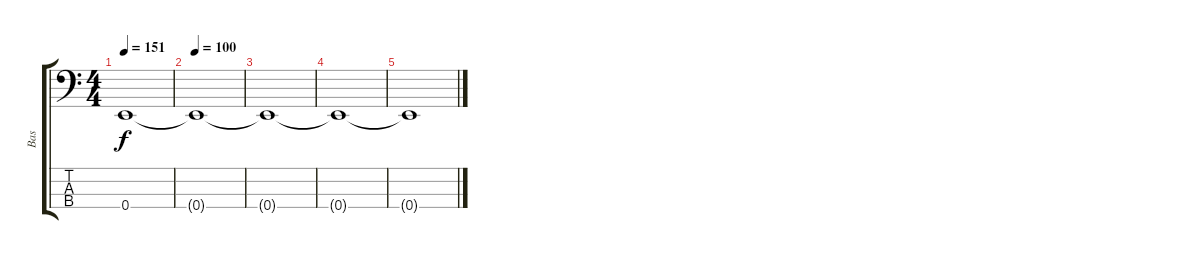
\track ("Bas" "Bas") {instrument acousticbass}
\staff {score tabs}
\tuning (G2 D2 A1 E1) {hide}
\ts (4 4)
\tempo 151
\clef f4
\ks c
0.4.1{dy f} |
\tempo 100
0.4{t}.1 |
0.4{t}.1 |
0.4{t}.1 |
0.4{t}.1
